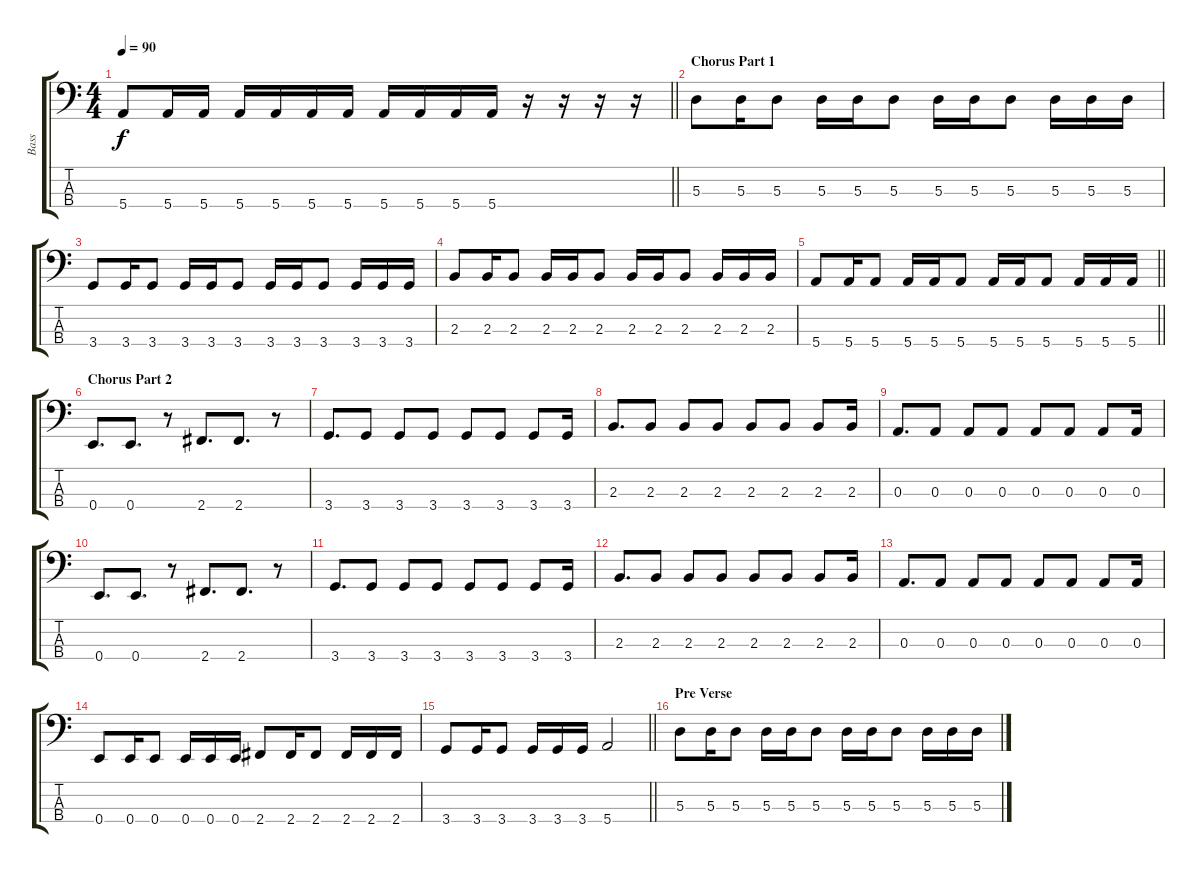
\track ("Bass" "Bass") {instrument electricbasspick}
\staff {score tabs}
\tuning (G2 D2 A1 E1) {hide}
\ts (4 4)
\tempo 90
\clef f4
\barLineRight lightlight
\ks c
5.4.8{dy f} 5.4.16 5.4.16 5.4.16 5.4.16 5.4.16 5.4.16 5.4.16 5.4.16 5.4.16 5.4.16 r.16 r.16 r.16 r.16 |
\section ("" "Chorus Part 1")
5.3.8 5.3.16 5.3.8 5.3.16 5.3.16 5.3.8 5.3.16 5.3.16 5.3.8 5.3.16 5.3.16 5.3.16 |
3.4.8 3.4.16 3.4.8 3.4.16 3.4.16 3.4.8 3.4.16 3.4.16 3.4.8 3.4.16 3.4.16 3.4.16 |
2.3.8 2.3.16 2.3.8 2.3.16 2.3.16 2.3.8 2.3.16 2.3.16 2.3.8 2.3.16 2.3.16 2.3.16 |
\barLineRight lightlight
5.4.8 5.4.16 5.4.8 5.4.16 5.4.16 5.4.8 5.4.16 5.4.16 5.4.8 5.4.16 5.4.16 5.4.16 |
\section ("" "Chorus Part 2")
0.4.8{d} 0.4.8{d} r.8 2.4.8{d} 2.4.8{d} r.8 |
3.4.8{d} 3.4.8 3.4.8 3.4.8 3.4.8 3.4.8 3.4.8 3.4.16 |
2.3.8{d} 2.3.8 2.3.8 2.3.8 2.3.8 2.3.8 2.3.8 2.3.16 |
0.3.8{d} 0.3.8 0.3.8 0.3.8 0.3.8 0.3.8 0.3.8 0.3.16 |
0.4.8{d} 0.4.8{d} r.8 2.4.8{d} 2.4.8{d} r.8 |
3.4.8{d} 3.4.8 3.4.8 3.4.8 3.4.8 3.4.8 3.4.8 3.4.16 |
2.3.8{d} 2.3.8 2.3.8 2.3.8 2.3.8 2.3.8 2.3.8 2.3.16 |
0.3.8{d} 0.3.8 0.3.8 0.3.8 0.3.8 0.3.8 0.3.8 0.3.16 |
0.4.8 0.4.16 0.4.8 0.4.16 0.4.16 0.4.16 2.4.8 2.4.16 2.4.8 2.4.16 2.4.16 2.4.16 |
\barLineRight lightlight
3.4.8 3.4.16 3.4.8 3.4.16 3.4.16 3.4.16 5.4.2 |
\section ("" "Pre Verse")
5.3.8 5.3.16 5.3.8 5.3.16 5.3.16 5.3.8 5.3.16 5.3.16 5.3.8 5.3.16 5.3.16 5.3.16
